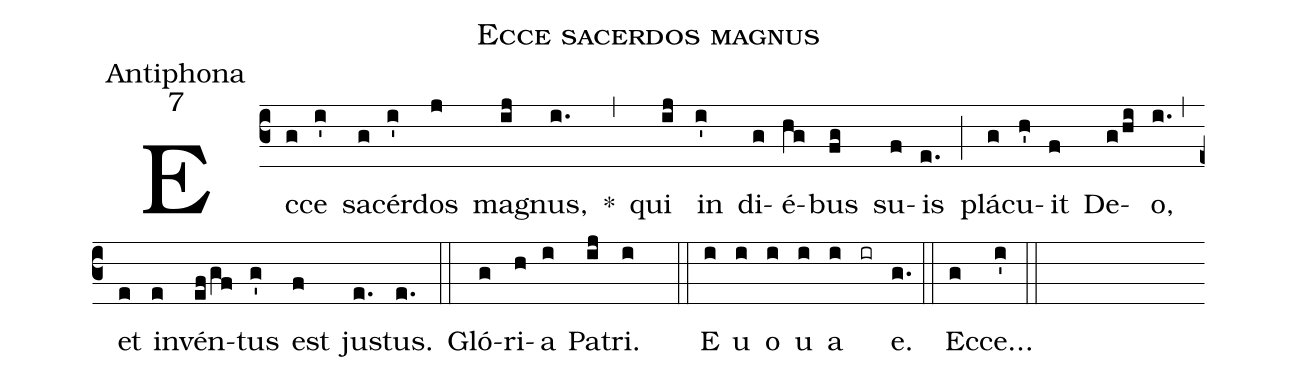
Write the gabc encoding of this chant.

name:Ecce sacerdos magnus;
office-part:Antiphona;
mode:7;
%%
annotation: Psall.;
(c3)

Ec(g)c{e}(i') s{a}(g)c{é}r(i')d{o}s(j) m{a}(ij)gn{u}s,(i.) *(,) qu{i}(ij) {i}n(i') d{i}(g)é(hg)b{u}s(fg) s{u}(f){i}s(e.) (;) pl{á}(g)c{u}(h'){i}t(f) D{e}(g/hi)o,(i.) (,) {e}t(e) {i}n(e)v{é}n(ef/gf)t{u}s(g') {e}st(f) j{u}(e.)st{u}s.(e.) (::)
Gló(g)ri(h)a(i) Pa(ij)tri.(i) (//) (::) E(i) u(i) o(i) u(i) a(i) (ir) e.(g.) (::)
{E}c(g)c{e}...(i') (::)
